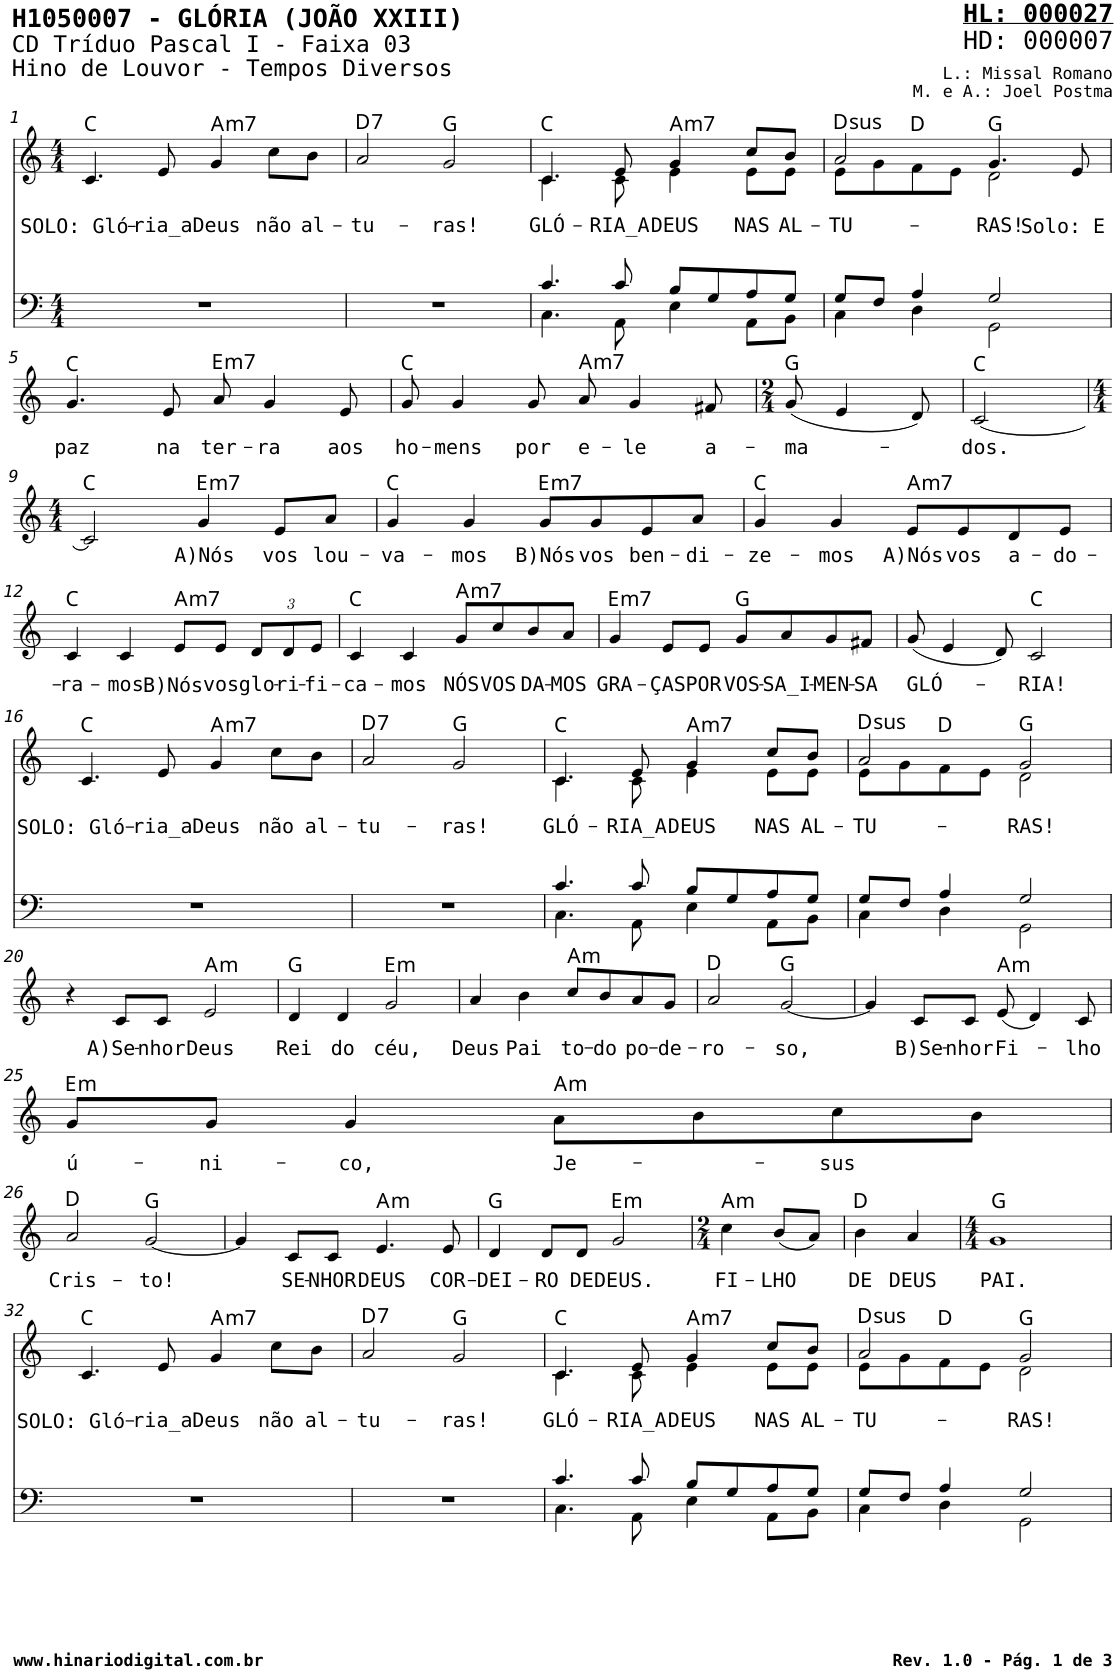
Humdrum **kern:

**kern	**kern	**text	**harte
*part2	*part1	*part1	*part1
*staff2	*staff1	*staff1	*
*I"Homens	*I"Mulheres	*	*
*stria5	*stria5	*	*
*clefF4	*clefG2	*	*
*k[]	*k[]	*	*
*M4/4	*M4/4	*	*
=1	=1	=1	=1
!	!	!LO:LY:b	!
1r	4.c/	SOLO: Gló-	C:maj
!	!	!LO:LY:b	!
.	8e/	-ria_a	.
!	!	!LO:LY:b	!LO:H:kt=m7
.	4g/	Deus	A:min7
!	!	!LO:LY:b	!
.	8cc\L	não	.
!	!	!LO:LY:b	!
.	8b\J	al-	.
=2	=2	=2	=2
!	!	!LO:LY:b	!LO:H:kt=7
1r	2a/	-tu-	D:7
!	!	!LO:LY:b	!
.	2g/	-ras!	G:maj
=3	=3	=3	=3
*^	*	*	*
*	*^	*	*	*
!	!	!	!	!LO:LY:b	!
*	*	*	*^	*	*
1ryy	4.c/	4.C\	4.c/	4.c\	GLÓ-	C:maj
!	!	!	!	!	!LO:LY:b	!
.	8c/	8AA\	8e/	8c\	-RIA_A	.
!	!	!	!	!	!LO:LY:b	!LO:H:kt=m7
.	8B/L	4E\	4g/	4e\	DEUS	A:min7
.	8G/	.	.	.	.	.
!	!	!	!	!	!LO:LY:b	!
.	8A/	8AA\L	8cc/L	8e\L	NAS	.
!	!	!	!	!	!LO:LY:b	!
.	8G/J	8BB\J	8b/J	8e\J	AL-	.
=4	=4	=4	=4	=4	=4	=4
!	!	!	!	!	!LO:LY:b	!LO:H:kt=sus
1ryy	8G/L	4C\	2a/	8e\L	-TU-	D:sus4
.	8F/J	.	.	8g\	.	.
.	4A/	4D\	.	8f\	.	D:maj
.	.	.	.	8e\J	.	.
!	!	!	!	!	!LO:LY:b	!
.	2G/	2GG\	4.g/	2d\	-RAS!	G:maj
!	!	!	!	!	!LO:LY:b	!
.	.	.	8e/	.	Solo: E	.
*v	*v	*v	*	*	*	*
*	*v	*v	*	*
!!LO:LB:g=z
=5	=5	=5	=5
!	!	!LO:LY:b	!
1r	4.g/	paz	C:maj
!	!	!LO:LY:b	!
.	8e/	na	.
!	!	!LO:LY:b	!LO:H:kt=m7
.	8a/	ter-	E:min7
!	!	!LO:LY:b	!
.	4g/	-ra	.
!	!	!LO:LY:b	!
.	8e/	aos	.
=6	=6	=6	=6
!	!	!LO:LY:b	!
1r	8g/	ho-	C:maj
!	!	!LO:LY:b	!
.	4g/	-mens	.
!	!	!LO:LY:b	!
.	8g/	por	.
!	!	!LO:LY:b	!LO:H:kt=m7
.	8a/	e-	A:min7
!	!	!LO:LY:b	!
.	4g/	-le	.
!	!	!LO:LY:b	!
.	8f#X/	a-	.
=7	=7	=7	=7
*M2/4	*M2/4	*	*
!	!	!LO:LY:b	!
2r	(8g/	-ma-	G:maj
.	4e/	.	.
.	8d/)	.	.
=8	=8	=8	=8
!	!	!LO:LY:b	!
2r	[2c/	-dos.	C:maj
!!LO:LB:g=z
=9	=9	=9	=9
*M4/4	*M4/4	*	*
1r	2c/]	.	C:maj
!	!	!LO:LY:b	!LO:H:kt=m7
.	4g/	A)Nós	E:min7
!	!	!LO:LY:b	!
.	8e/L	vos	.
!	!	!LO:LY:b	!
.	8a/J	lou-	.
=10	=10	=10	=10
!	!	!LO:LY:b	!
1r	4g/	-va-	C:maj
!	!	!LO:LY:b	!
.	4g/	-mos	.
!	!	!LO:LY:b	!LO:H:kt=m7
.	8g/L	B)Nós	E:min7
!	!	!LO:LY:b	!
.	8g/	vos	.
!	!	!LO:LY:b	!
.	8e/	ben-	.
!	!	!LO:LY:b	!
.	8a/J	-di-	.
=11	=11	=11	=11
!	!	!LO:LY:b	!
1r	4g/	-ze-	C:maj
!	!	!LO:LY:b	!
.	4g/	-mos	.
!	!	!LO:LY:b	!LO:H:kt=m7
.	8e/L	A)Nós	A:min7
!	!	!LO:LY:b	!
.	8e/	vos	.
!	!	!LO:LY:b	!
.	8d/	a-	.
!	!	!LO:LY:b	!
.	8e/J	-do-	.
!!LO:LB:g=z
=12	=12	=12	=12
!	!	!LO:LY:b	!
1r	4c/	-ra-	C:maj
!	!	!LO:LY:b	!
.	4c/	-mos	.
!	!	!LO:LY:b	!LO:H:kt=m7
.	8e/L	B)Nós	A:min7
!	!	!LO:LY:b	!
.	8e/J	vos	.
*	*Xbrackettup	*	*
!	!	!LO:LY:b	!
.	12d/L	glo-	.
!	!	!LO:LY:b	!
.	12d/	-ri-	.
!	!	!LO:LY:b	!
.	12e/J	-fi-	.
=13	=13	=13	=13
!	!	!LO:LY:b	!
1r	4c/	-ca-	C:maj
!	!	!LO:LY:b	!
.	4c/	-mos	.
!	!	!LO:LY:b	!LO:H:kt=m7
.	8g/L	NÓS	A:min7
!	!	!LO:LY:b	!
.	8cc/	VOS	.
!	!	!LO:LY:b	!
.	8b/	DA-	.
!	!	!LO:LY:b	!
.	8a/J	-MOS	.
=14	=14	=14	=14
!	!	!LO:LY:b	!LO:H:kt=m7
1r	4g/	GRA-	E:min7
!	!	!LO:LY:b	!
.	8e/L	-ÇAS	.
!	!	!LO:LY:b	!
.	8e/J	POR	.
!	!	!LO:LY:b	!
.	8g/L	VOS-	G:maj
!	!	!LO:LY:b	!
.	8a/	-SA_I-	.
!	!	!LO:LY:b	!
.	8g/	-MEN-	.
!	!	!LO:LY:b	!
.	8f#X/J	-SA	.
=15	=15	=15	=15
!	!	!LO:LY:b	!
1r	(8g/	GLÓ-	.
.	4e/	.	.
.	8d/)	.	.
!	!	!LO:LY:b	!
.	2c/	-RIA!	C:maj
!!LO:LB:g=z
=16	=16	=16	=16
!	!	!LO:LY:b	!
1r	4.c/	SOLO: Gló-	C:maj
!	!	!LO:LY:b	!
.	8e/	-ria_a	.
!	!	!LO:LY:b	!LO:H:kt=m7
.	4g/	Deus	A:min7
!	!	!LO:LY:b	!
.	8cc\L	não	.
!	!	!LO:LY:b	!
.	8b\J	al-	.
=17	=17	=17	=17
!	!	!LO:LY:b	!LO:H:kt=7
1r	2a/	-tu-	D:7
!	!	!LO:LY:b	!
.	2g/	-ras!	G:maj
=18	=18	=18	=18
*^	*	*	*
*	*^	*	*	*
!	!	!	!	!LO:LY:b	!
*	*	*	*^	*	*
1ryy	4.c/	4.C\	4.c/	4.c\	GLÓ-	C:maj
!	!	!	!	!	!LO:LY:b	!
.	8c/	8AA\	8e/	8c\	-RIA_A	.
!	!	!	!	!	!LO:LY:b	!LO:H:kt=m7
.	8B/L	4E\	4g/	4e\	DEUS	A:min7
.	8G/	.	.	.	.	.
!	!	!	!	!	!LO:LY:b	!
.	8A/	8AA\L	8cc/L	8e\L	NAS	.
!	!	!	!	!	!LO:LY:b	!
.	8G/J	8BB\J	8b/J	8e\J	AL-	.
=19	=19	=19	=19	=19	=19	=19
!	!	!	!	!	!LO:LY:b	!LO:H:kt=sus
1ryy	8G/L	4C\	2a/	8e\L	-TU-	D:sus4
.	8F/J	.	.	8g\	.	.
.	4A/	4D\	.	8f\	.	D:maj
.	.	.	.	8e\J	.	.
!	!	!	!	!	!LO:LY:b	!
.	2G/	2GG\	2g/	2d\	-RAS!	G:maj
*v	*v	*v	*	*	*	*
*	*v	*v	*	*
!!LO:LB:g=z
=20	=20	=20	=20
1r	4r	.	.
!	!	!LO:LY:b	!
.	8c/L	A)Se-	.
!	!	!LO:LY:b	!
.	8c/J	-nhor	.
!	!	!LO:LY:b	!LO:H:kt=m
.	2e/	Deus	A:min
=21	=21	=21	=21
!	!	!LO:LY:b	!
1r	4d/	Rei	G:maj
!	!	!LO:LY:b	!
.	4d/	do	.
!	!	!LO:LY:b	!LO:H:kt=m
.	2g/	céu,	E:min
=22	=22	=22	=22
!	!	!LO:LY:b	!
1r	4a/	Deus	.
!	!	!LO:LY:b	!
.	4b\	Pai	.
!	!	!LO:LY:b	!LO:H:kt=m
.	8cc/L	to-	A:min
!	!	!LO:LY:b	!
.	8b/	-do	.
!	!	!LO:LY:b	!
.	8a/	po-	.
!	!	!LO:LY:b	!
.	8g/J	-de-	.
=23	=23	=23	=23
!	!	!LO:LY:b	!
1r	2a/	-ro-	D:maj
!	!	!LO:LY:b	!
.	[2g/	-so,	G:maj
=24	=24	=24	=24
1r	4g/]	.	.
!	!	!LO:LY:b	!
.	8c/L	B)Se-	.
!	!	!LO:LY:b	!
.	8c/J	-nhor	.
!	!	!LO:LY:b	!LO:H:kt=m
.	(8e/	Fi-	A:min
.	4d/)	.	.
!	!	!LO:LY:b	!
.	8c/	-lho	.
!!LO:LB:g=z
=25	=25	=25	=25
!	!	!LO:LY:b	!LO:H:kt=m
1r	8g/L	ú-	E:min
!	!	!LO:LY:b	!
.	8g/J	-ni-	.
!	!	!LO:LY:b	!
.	4g/	-co,	.
!	!	!LO:LY:b	!LO:H:kt=m
.	8a\L	Je-	A:min
.	8b\	.	.
!	!	!LO:LY:b	!
.	8cc\	-sus	.
.	8b\J	.	.
!!LO:LB:g=z
=26	=26	=26	=26
!	!	!LO:LY:b	!
1r	2a/	Cris-	D:maj
!	!	!LO:LY:b	!
.	[2g/	-to!	G:maj
=27	=27	=27	=27
1r	4g/]	.	.
!	!	!LO:LY:b	!
.	8c/L	SE-	.
!	!	!LO:LY:b	!
.	8c/J	-NHOR	.
!	!	!LO:LY:b	!LO:H:kt=m
.	4.e/	DEUS	A:min
!	!	!LO:LY:b	!
.	8e/	COR-	.
=28	=28	=28	=28
!	!	!LO:LY:b	!
1r	4d/	-DEI-	G:maj
!	!	!LO:LY:b	!
.	8d/L	-RO	.
!	!	!LO:LY:b	!
.	8d/J	DE	.
!	!	!LO:LY:b	!LO:H:kt=m
.	2g/	DEUS.	E:min
=29	=29	=29	=29
*M2/4	*M2/4	*	*
!	!	!LO:LY:b	!LO:H:kt=m
2r	4cc\	FI-	A:min
!	!	!LO:LY:b	!
.	(8b/L	-LHO	.
.	8a/J)	.	.
=30	=30	=30	=30
!	!	!LO:LY:b	!
2r	4b\	DE	D:maj
!	!	!LO:LY:b	!
.	4a/	DEUS	.
=31	=31	=31	=31
*M4/4	*M4/4	*	*
!	!	!LO:LY:b	!
1r	1g	PAI.	G:maj
!!LO:LB:g=z
=32	=32	=32	=32
!	!	!LO:LY:b	!
1r	4.c/	SOLO: Gló-	C:maj
!	!	!LO:LY:b	!
.	8e/	-ria_a	.
!	!	!LO:LY:b	!LO:H:kt=m7
.	4g/	Deus	A:min7
!	!	!LO:LY:b	!
.	8cc\L	não	.
!	!	!LO:LY:b	!
.	8b\J	al-	.
=33	=33	=33	=33
!	!	!LO:LY:b	!LO:H:kt=7
1r	2a/	-tu-	D:7
!	!	!LO:LY:b	!
.	2g/	-ras!	G:maj
=34	=34	=34	=34
*^	*	*	*
*	*^	*	*	*
!	!	!	!	!LO:LY:b	!
*	*	*	*^	*	*
1ryy	4.c/	4.C\	4.c/	4.c\	GLÓ-	C:maj
!	!	!	!	!	!LO:LY:b	!
.	8c/	8AA\	8e/	8c\	-RIA_A	.
!	!	!	!	!	!LO:LY:b	!LO:H:kt=m7
.	8B/L	4E\	4g/	4e\	DEUS	A:min7
.	8G/	.	.	.	.	.
!	!	!	!	!	!LO:LY:b	!
.	8A/	8AA\L	8cc/L	8e\L	NAS	.
!	!	!	!	!	!LO:LY:b	!
.	8G/J	8BB\J	8b/J	8e\J	AL-	.
=35	=35	=35	=35	=35	=35	=35
!	!	!	!	!	!LO:LY:b	!LO:H:kt=sus
1ryy	8G/L	4C\	2a/	8e\L	-TU-	D:sus4
.	8F/J	.	.	8g\	.	.
.	4A/	4D\	.	8f\	.	D:maj
.	.	.	.	8e\J	.	.
!	!	!	!	!	!LO:LY:b	!
.	2G/	2GG\	2g/	2d\	-RAS!	G:maj
*v	*v	*v	*	*	*	*
*	*v	*v	*	*
=	=	=	=
*-	*-	*-	*-
